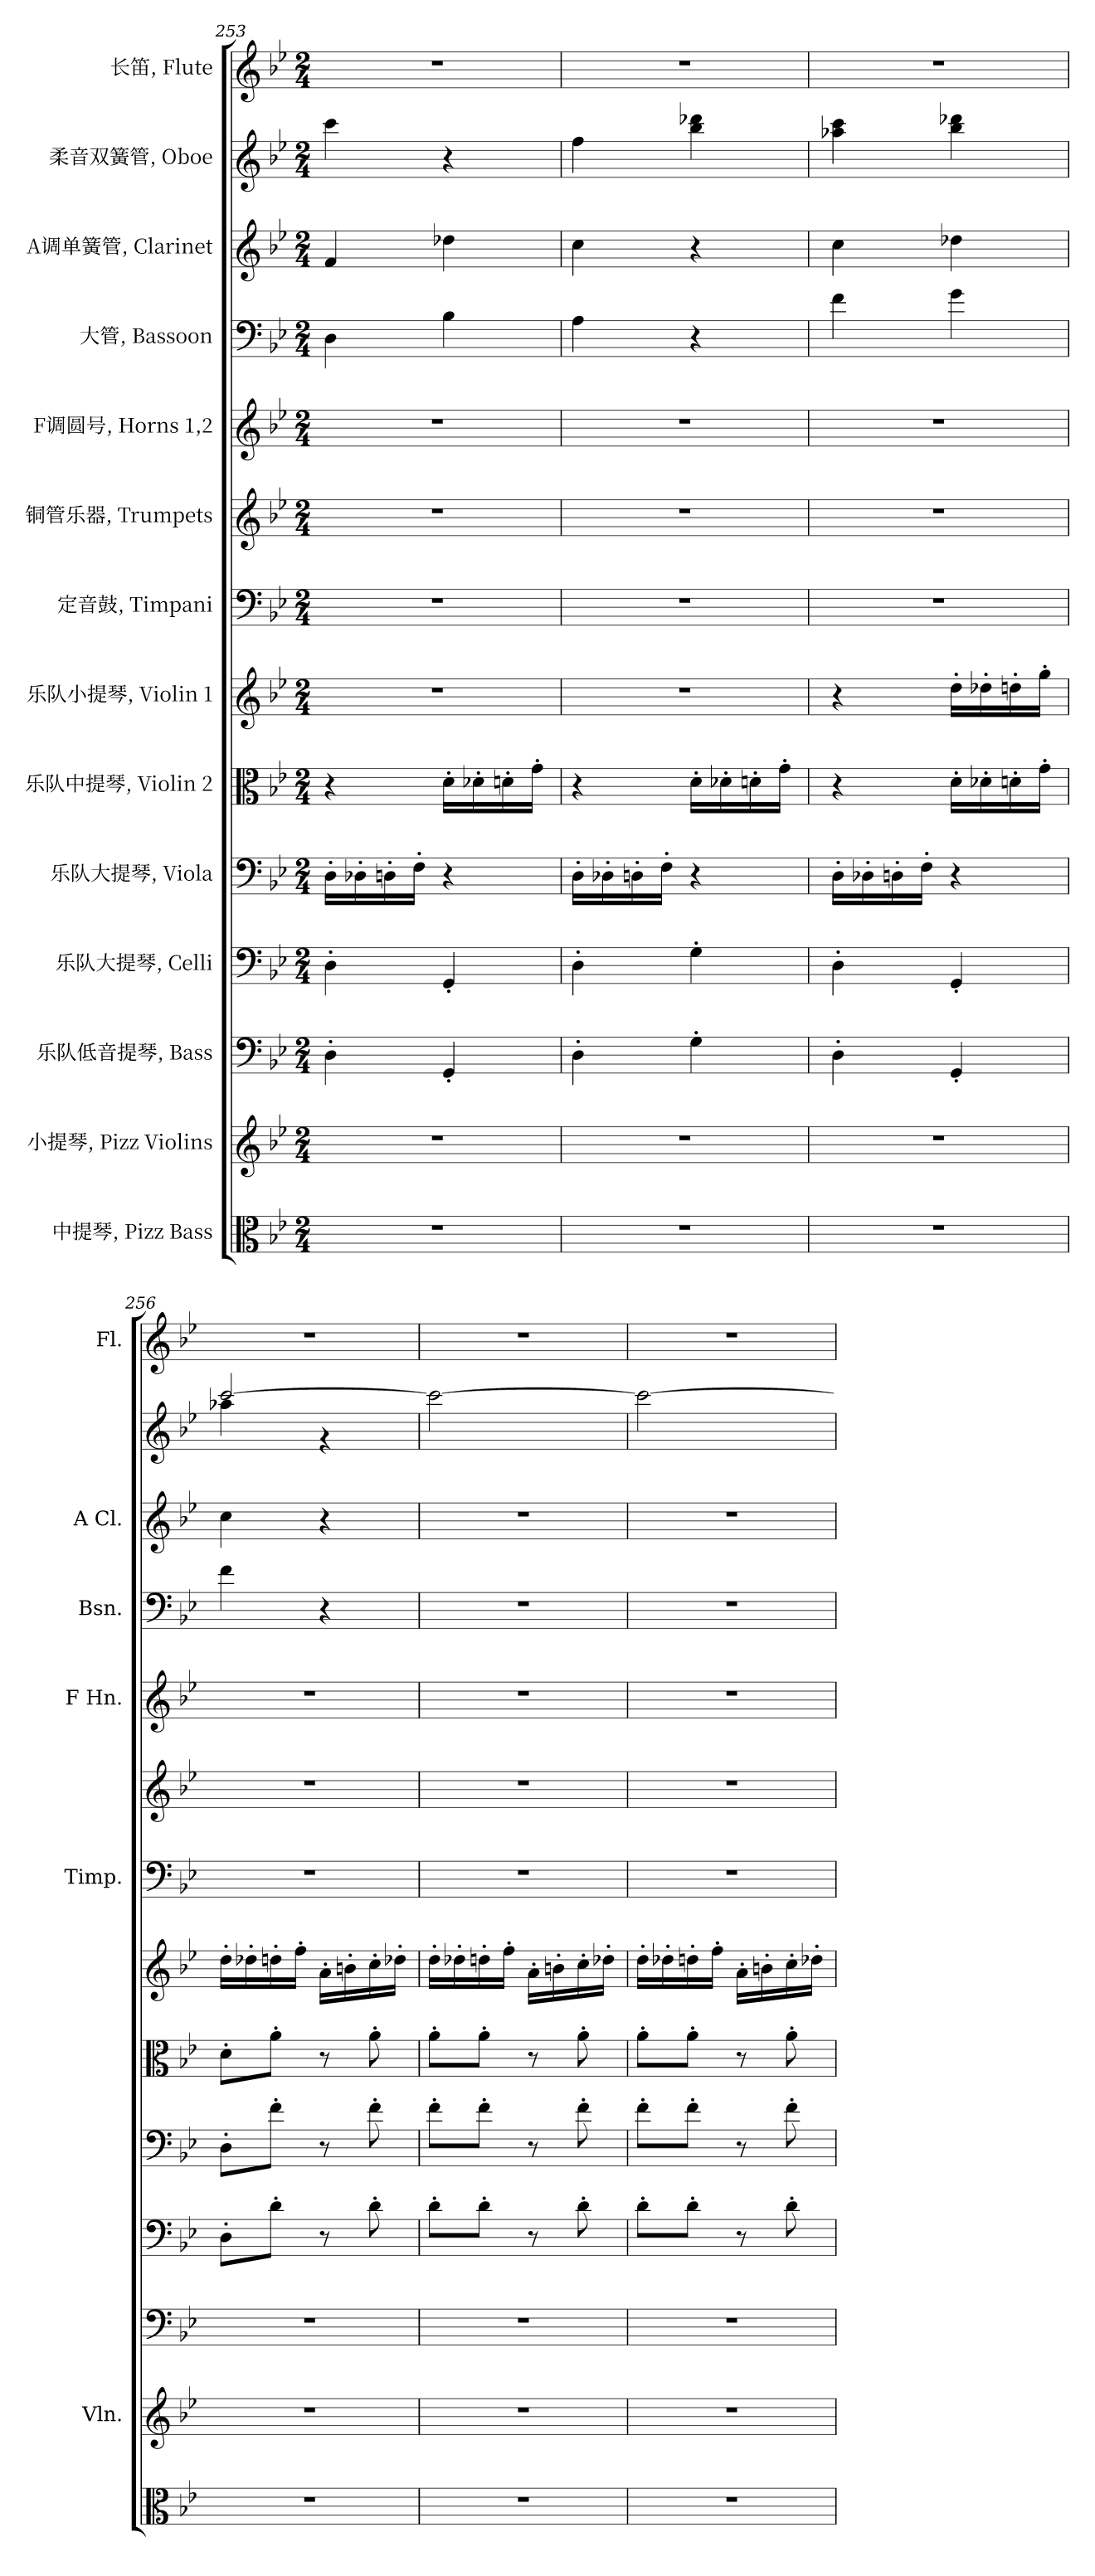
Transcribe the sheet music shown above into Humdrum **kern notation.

**kern	**kern	**kern	**kern	**kern	**kern	**kern	**kern	**kern	**kern	**kern	**kern	**kern	**kern
*part14	*part13	*part12	*part11	*part10	*part9	*part8	*part7	*part6	*part5	*part4	*part3	*part2	*part1
*staff14	*staff13	*staff12	*staff11	*staff10	*staff9	*staff8	*staff7	*staff6	*staff5	*staff4	*staff3	*staff2	*staff1
*I"中提琴, Pizz Bass	*I"小提琴, Pizz Violins	*I"乐队低音提琴, Bass	*I"乐队大提琴, Celli	*I"乐队大提琴, Viola	*I"乐队中提琴, Violin 2	*I"乐队小提琴, Violin 1	*I"定音鼓, Timpani	*I"铜管乐器, Trumpets	*I"F调圆号, Horns 1,2	*I"大管, Bassoon	*I"A调单簧管, Clarinet	*I"柔音双簧管, Oboe	*I"长笛, Flute
*	*I'Vln.	*	*	*	*	*	*I'Timp.	*	*I'F Hn.	*I'Bsn.	*I'A Cl.	*	*I'Fl.
*clefC3	*clefG2	*clefF4	*clefF4	*clefF4	*clefC3	*clefG2	*clefF4	*clefG2	*clefG2	*clefF4	*clefG2	*clefG2	*clefG2
*	*	*ITrd7c12	*	*	*	*	*	*	*ITrd4c7	*	*ITrd2c3	*ITrd2c3	*
*k[b-e-]	*k[b-e-]	*k[b-e-]	*k[b-e-]	*k[b-e-]	*k[b-e-]	*k[b-e-]	*k[b-e-]	*k[b-e-]	*k[b-e-a-]	*k[b-e-]	*k[f#]	*k[f#]	*k[b-e-]
*M2/4	*M2/4	*M2/4	*M2/4	*M2/4	*M2/4	*M2/4	*M2/4	*M2/4	*M2/4	*M2/4	*M2/4	*M2/4	*M2/4
=253	=253	=253	=253	=253	=253	=253	=253	=253	=253	=253	=253	=253	=253
2r	2r	4DD'\	4D'\	16D'\LL	4r	2r	2r	2r	2r	4D\	4d/	4aa\	2r
.	.	.	.	16D-X'\	.	.	.	.	.	.	.	.	.
.	.	.	.	16Dn'\	.	.	.	.	.	.	.	.	.
.	.	.	.	16F'\JJ	.	.	.	.	.	.	.	.	.
.	.	4GGG'/	4GG'/	4r	16d'\LL	.	.	.	.	4B-\	4b-X\	4r	.
.	.	.	.	.	16d-X'\	.	.	.	.	.	.	.	.
.	.	.	.	.	16dn'\	.	.	.	.	.	.	.	.
.	.	.	.	.	16g'\JJ	.	.	.	.	.	.	.	.
!!LO:PB:g=z
=254	=254	=254	=254	=254	=254	=254	=254	=254	=254	=254	=254	=254	=254
2r	2r	4DD'\	4D'\	16D'\LL	4r	2r	2r	2r	2r	4A\	4a\	4dd\	2r
.	.	.	.	16D-X'\	.	.	.	.	.	.	.	.	.
.	.	.	.	16Dn'\	.	.	.	.	.	.	.	.	.
.	.	.	.	16F'\JJ	.	.	.	.	.	.	.	.	.
.	.	4GG'\	4G'\	4r	16d'\LL	.	.	.	.	4r	4r	4gg\ 4bb-X\	.
.	.	.	.	.	16d-X'\	.	.	.	.	.	.	.	.
.	.	.	.	.	16dn'\	.	.	.	.	.	.	.	.
.	.	.	.	.	16g'\JJ	.	.	.	.	.	.	.	.
=255	=255	=255	=255	=255	=255	=255	=255	=255	=255	=255	=255	=255	=255
2r	2r	4DD'\	4D'\	16D'\LL	4r	4r	2r	2r	2r	4f\	4a\	4ffn\ 4aa\	2r
.	.	.	.	16D-X'\	.	.	.	.	.	.	.	.	.
.	.	.	.	16Dn'\	.	.	.	.	.	.	.	.	.
.	.	.	.	16F'\JJ	.	.	.	.	.	.	.	.	.
.	.	4GGG'/	4GG'/	4r	16d'\LL	16dd'\LL	.	.	.	4g\	4b-X\	4gg\ 4bb-X\	.
.	.	.	.	.	16d-X'\	16dd-X'\	.	.	.	.	.	.	.
.	.	.	.	.	16dn'\	16ddn'\	.	.	.	.	.	.	.
.	.	.	.	.	16g'\JJ	16gg'\JJ	.	.	.	.	.	.	.
=256	=256	=256	=256	=256	=256	=256	=256	=256	=256	=256	=256	=256	=256
*	*	*	*	*	*	*	*	*	*	*	*	*^	*
2r	2r	2r	8D'\L	8D'\L	8d'\L	16dd'\LL	2r	2r	2r	4f\	4a\	[2aa/	4ffn\	2r
.	.	.	.	.	.	16dd-X'\	.	.	.	.	.	.	.	.
.	.	.	8d'\J	8f'\J	8a'\J	16ddn'\	.	.	.	.	.	.	.	.
.	.	.	.	.	.	16ff'\JJ	.	.	.	.	.	.	.	.
.	.	.	8r	8r	8r	16a'\LL	.	.	.	4r	4r	.	4r	.
.	.	.	.	.	.	16bn'\	.	.	.	.	.	.	.	.
.	.	.	8d'\	8f'\	8a'\	16cc'\	.	.	.	.	.	.	.	.
.	.	.	.	.	.	16dd-X'\JJ	.	.	.	.	.	.	.	.
*	*	*	*	*	*	*	*	*	*	*	*	*v	*v	*
!!LO:PB:g=z
=257	=257	=257	=257	=257	=257	=257	=257	=257	=257	=257	=257	=257	=257
2r	2r	2r	8d'\L	8f'\L	8a'\L	16dd'\LL	2r	2r	2r	2r	2r	2aa\_	2r
.	.	.	.	.	.	16dd-X'\	.	.	.	.	.	.	.
.	.	.	8d'\J	8f'\J	8a'\J	16ddn'\	.	.	.	.	.	.	.
.	.	.	.	.	.	16ff'\JJ	.	.	.	.	.	.	.
.	.	.	8r	8r	8r	16a'\LL	.	.	.	.	.	.	.
.	.	.	.	.	.	16bn'\	.	.	.	.	.	.	.
.	.	.	8d'\	8f'\	8a'\	16cc'\	.	.	.	.	.	.	.
.	.	.	.	.	.	16dd-X'\JJ	.	.	.	.	.	.	.
=258	=258	=258	=258	=258	=258	=258	=258	=258	=258	=258	=258	=258	=258
2r	2r	2r	8d'\L	8f'\L	8a'\L	16dd'\LL	2r	2r	2r	2r	2r	2aa\_	2r
.	.	.	.	.	.	16dd-X'\	.	.	.	.	.	.	.
.	.	.	8d'\J	8f'\J	8a'\J	16ddn'\	.	.	.	.	.	.	.
.	.	.	.	.	.	16ff'\JJ	.	.	.	.	.	.	.
.	.	.	8r	8r	8r	16a'\LL	.	.	.	.	.	.	.
.	.	.	.	.	.	16bn'\	.	.	.	.	.	.	.
.	.	.	8d'\	8f'\	8a'\	16cc'\	.	.	.	.	.	.	.
.	.	.	.	.	.	16dd-X'\JJ	.	.	.	.	.	.	.
=	=	=	=	=	=	=	=	=	=	=	=	=	=
*-	*-	*-	*-	*-	*-	*-	*-	*-	*-	*-	*-	*-	*-
